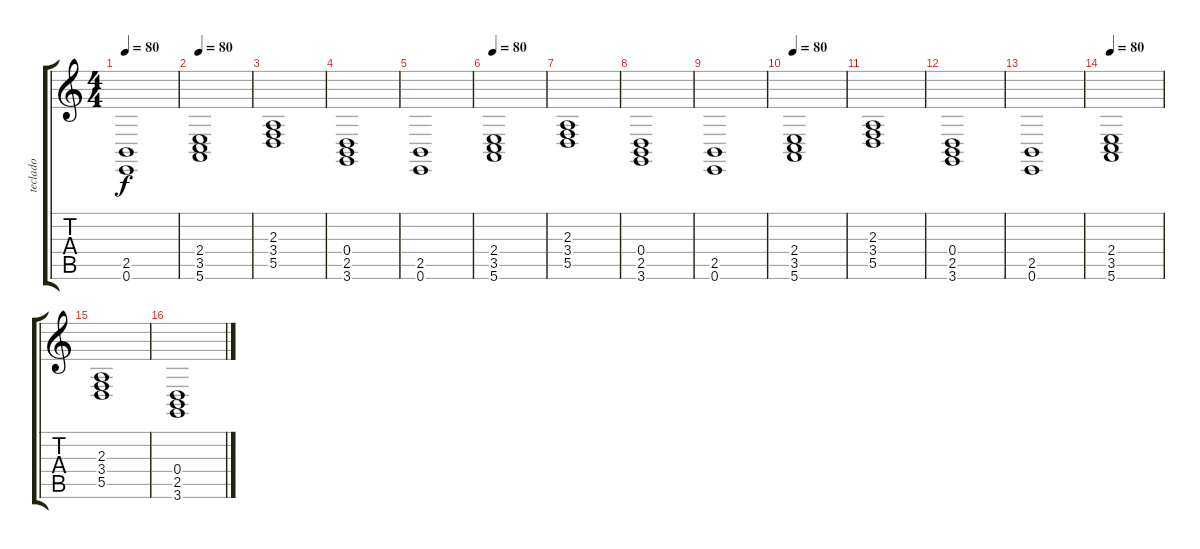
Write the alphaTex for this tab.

\track ("teclado" "teclado") {instrument stringensemble1}
\staff {score tabs}
\tuning (E4 B3 G3 D3 A2 E2) {hide}
\ts (4 4)
\tempo 80
\clef g2
\ks c
(2.5 0.6).1{dy f} |
\tempo 80
(2.4 3.5 5.6).1 |
(2.3 3.4 5.5).1 |
(0.4 2.5 3.6).1 |
(2.5 0.6).1 |
\tempo 80
(2.4 3.5 5.6).1 |
(2.3 3.4 5.5).1 |
(0.4 2.5 3.6).1 |
(2.5 0.6).1 |
\tempo 80
(2.4 3.5 5.6).1 |
(2.3 3.4 5.5).1 |
(0.4 2.5 3.6).1 |
(2.5 0.6).1 |
\tempo 80
(2.4 3.5 5.6).1 |
(2.3 3.4 5.5).1 |
(0.4 2.5 3.6).1
